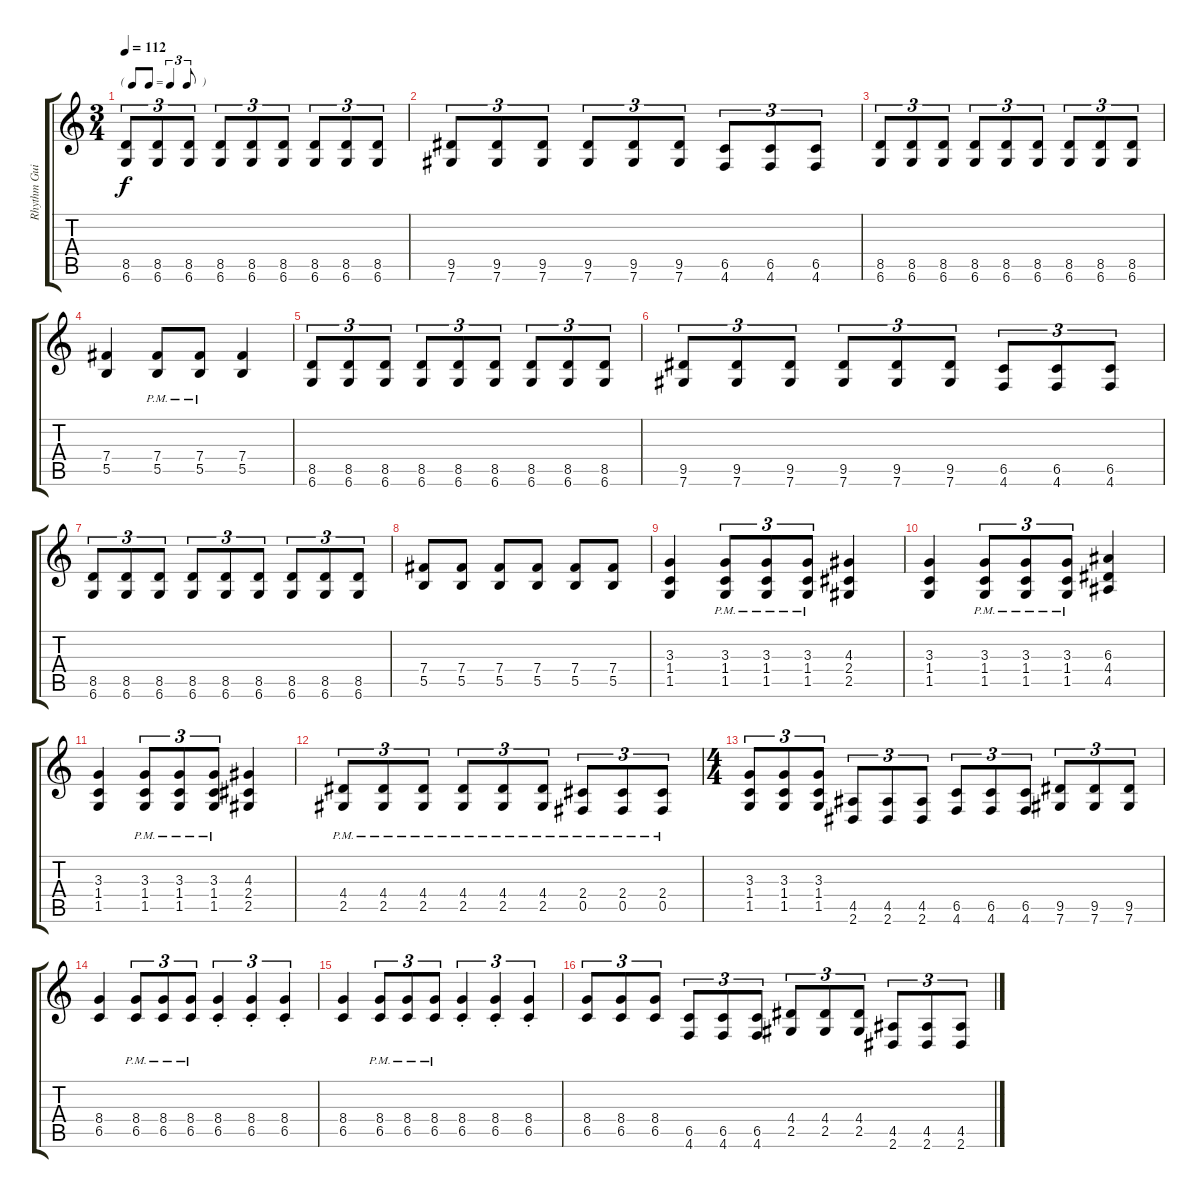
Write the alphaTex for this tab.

\track ("Rhythm Guitar" "Rhythm Gui") {instrument overdrivenguitar}
\staff {score tabs}
\tuning (Db4 Ab3 E3 B2 Gb2 Db2) {hide}
\ts (3 4)
\tf triplet8th
\tempo 112
\clef g2
\ks c
(8.5 6.6).8{tu (3 2) dy f} (8.5 6.6).8{tu (3 2)} (8.5 6.6).8{tu (3 2)} (8.5 6.6).8{tu (3 2)} (8.5 6.6).8{tu (3 2)} (8.5 6.6).8{tu (3 2)} (8.5 6.6).8{tu (3 2)} (8.5 6.6).8{tu (3 2)} (8.5 6.6).8{tu (3 2)} |
(9.5 7.6).8{tu (3 2)} (9.5 7.6).8{tu (3 2)} (9.5 7.6).8{tu (3 2)} (9.5 7.6).8{tu (3 2)} (9.5 7.6).8{tu (3 2)} (9.5 7.6).8{tu (3 2)} (6.5 4.6).8{tu (3 2)} (6.5 4.6).8{tu (3 2)} (6.5 4.6).8{tu (3 2)} |
(8.5 6.6).8{tu (3 2)} (8.5 6.6).8{tu (3 2)} (8.5 6.6).8{tu (3 2)} (8.5 6.6).8{tu (3 2)} (8.5 6.6).8{tu (3 2)} (8.5 6.6).8{tu (3 2)} (8.5 6.6).8{tu (3 2)} (8.5 6.6).8{tu (3 2)} (8.5 6.6).8{tu (3 2)} |
(7.4 5.5).4 (7.4{pm} 5.5{pm}).8 (7.4{pm} 5.5{pm}).8 (7.4 5.5).4 |
(8.5 6.6).8{tu (3 2)} (8.5 6.6).8{tu (3 2)} (8.5 6.6).8{tu (3 2)} (8.5 6.6).8{tu (3 2)} (8.5 6.6).8{tu (3 2)} (8.5 6.6).8{tu (3 2)} (8.5 6.6).8{tu (3 2)} (8.5 6.6).8{tu (3 2)} (8.5 6.6).8{tu (3 2)} |
(9.5 7.6).8{tu (3 2)} (9.5 7.6).8{tu (3 2)} (9.5 7.6).8{tu (3 2)} (9.5 7.6).8{tu (3 2)} (9.5 7.6).8{tu (3 2)} (9.5 7.6).8{tu (3 2)} (6.5 4.6).8{tu (3 2)} (6.5 4.6).8{tu (3 2)} (6.5 4.6).8{tu (3 2)} |
(8.5 6.6).8{tu (3 2)} (8.5 6.6).8{tu (3 2)} (8.5 6.6).8{tu (3 2)} (8.5 6.6).8{tu (3 2)} (8.5 6.6).8{tu (3 2)} (8.5 6.6).8{tu (3 2)} (8.5 6.6).8{tu (3 2)} (8.5 6.6).8{tu (3 2)} (8.5 6.6).8{tu (3 2)} |
(7.4 5.5).8 (7.4 5.5).8 (7.4 5.5).8 (7.4 5.5).8 (7.4 5.5).8 (7.4 5.5).8 |
(3.3 1.4 1.5).4 (3.3{pm} 1.4{pm} 1.5{pm}).8{tu (3 2)} (3.3{pm} 1.4{pm} 1.5{pm}).8{tu (3 2)} (3.3{pm} 1.4{pm} 1.5{pm}).8{tu (3 2)} (4.3 2.4 2.5).4 |
(3.3 1.4 1.5).4 (3.3{pm} 1.4{pm} 1.5{pm}).8{tu (3 2)} (3.3{pm} 1.4{pm} 1.5{pm}).8{tu (3 2)} (3.3{pm} 1.4{pm} 1.5{pm}).8{tu (3 2)} (6.3 4.4 4.5).4 |
(3.3 1.4 1.5).4 (3.3{pm} 1.4{pm} 1.5{pm}).8{tu (3 2)} (3.3{pm} 1.4{pm} 1.5{pm}).8{tu (3 2)} (3.3{pm} 1.4{pm} 1.5{pm}).8{tu (3 2)} (4.3 2.4 2.5).4 |
(4.4{pm} 2.5{pm}).8{tu (3 2)} (4.4{pm} 2.5{pm}).8{tu (3 2)} (4.4{pm} 2.5{pm}).8{tu (3 2)} (4.4{pm} 2.5{pm}).8{tu (3 2)} (4.4{pm} 2.5{pm}).8{tu (3 2)} (4.4{pm} 2.5{pm}).8{tu (3 2)} (2.4{pm} 0.5{pm}).8{tu (3 2)} (2.4{pm} 0.5{pm}).8{tu (3 2)} (2.4{pm} 0.5{pm}).8{tu (3 2)} |
\ts (4 4)
(3.3 1.4 1.5).8{tu (3 2)} (3.3 1.4 1.5).8{tu (3 2)} (3.3 1.4 1.5).8{tu (3 2)} (4.5 2.6).8{tu (3 2)} (4.5 2.6).8{tu (3 2)} (4.5 2.6).8{tu (3 2)} (6.5 4.6).8{tu (3 2)} (6.5 4.6).8{tu (3 2)} (6.5 4.6).8{tu (3 2)} (9.5 7.6).8{tu (3 2)} (9.5 7.6).8{tu (3 2)} (9.5 7.6).8{tu (3 2)} |
(8.4 6.5).4 (8.4{pm} 6.5{pm}).8{tu (3 2)} (8.4{pm} 6.5{pm}).8{tu (3 2)} (8.4{pm} 6.5{pm}).8{tu (3 2)} (8.4{st} 6.5{st}).4{tu (3 2)} (8.4{st} 6.5{st}).4{tu (3 2)} (8.4{st} 6.5{st}).4{tu (3 2)} |
(8.4 6.5).4 (8.4{pm} 6.5{pm}).8{tu (3 2)} (8.4{pm} 6.5{pm}).8{tu (3 2)} (8.4{pm} 6.5{pm}).8{tu (3 2)} (8.4{st} 6.5{st}).4{tu (3 2)} (8.4{st} 6.5{st}).4{tu (3 2)} (8.4{st} 6.5{st}).4{tu (3 2)} |
(8.4 6.5).8{tu (3 2)} (8.4 6.5).8{tu (3 2)} (8.4 6.5).8{tu (3 2)} (6.5 4.6).8{tu (3 2)} (6.5 4.6).8{tu (3 2)} (6.5 4.6).8{tu (3 2)} (4.4 2.5).8{tu (3 2)} (4.4 2.5).8{tu (3 2)} (4.4 2.5).8{tu (3 2)} (4.5 2.6).8{tu (3 2)} (4.5 2.6).8{tu (3 2)} (4.5 2.6).8{tu (3 2)}
